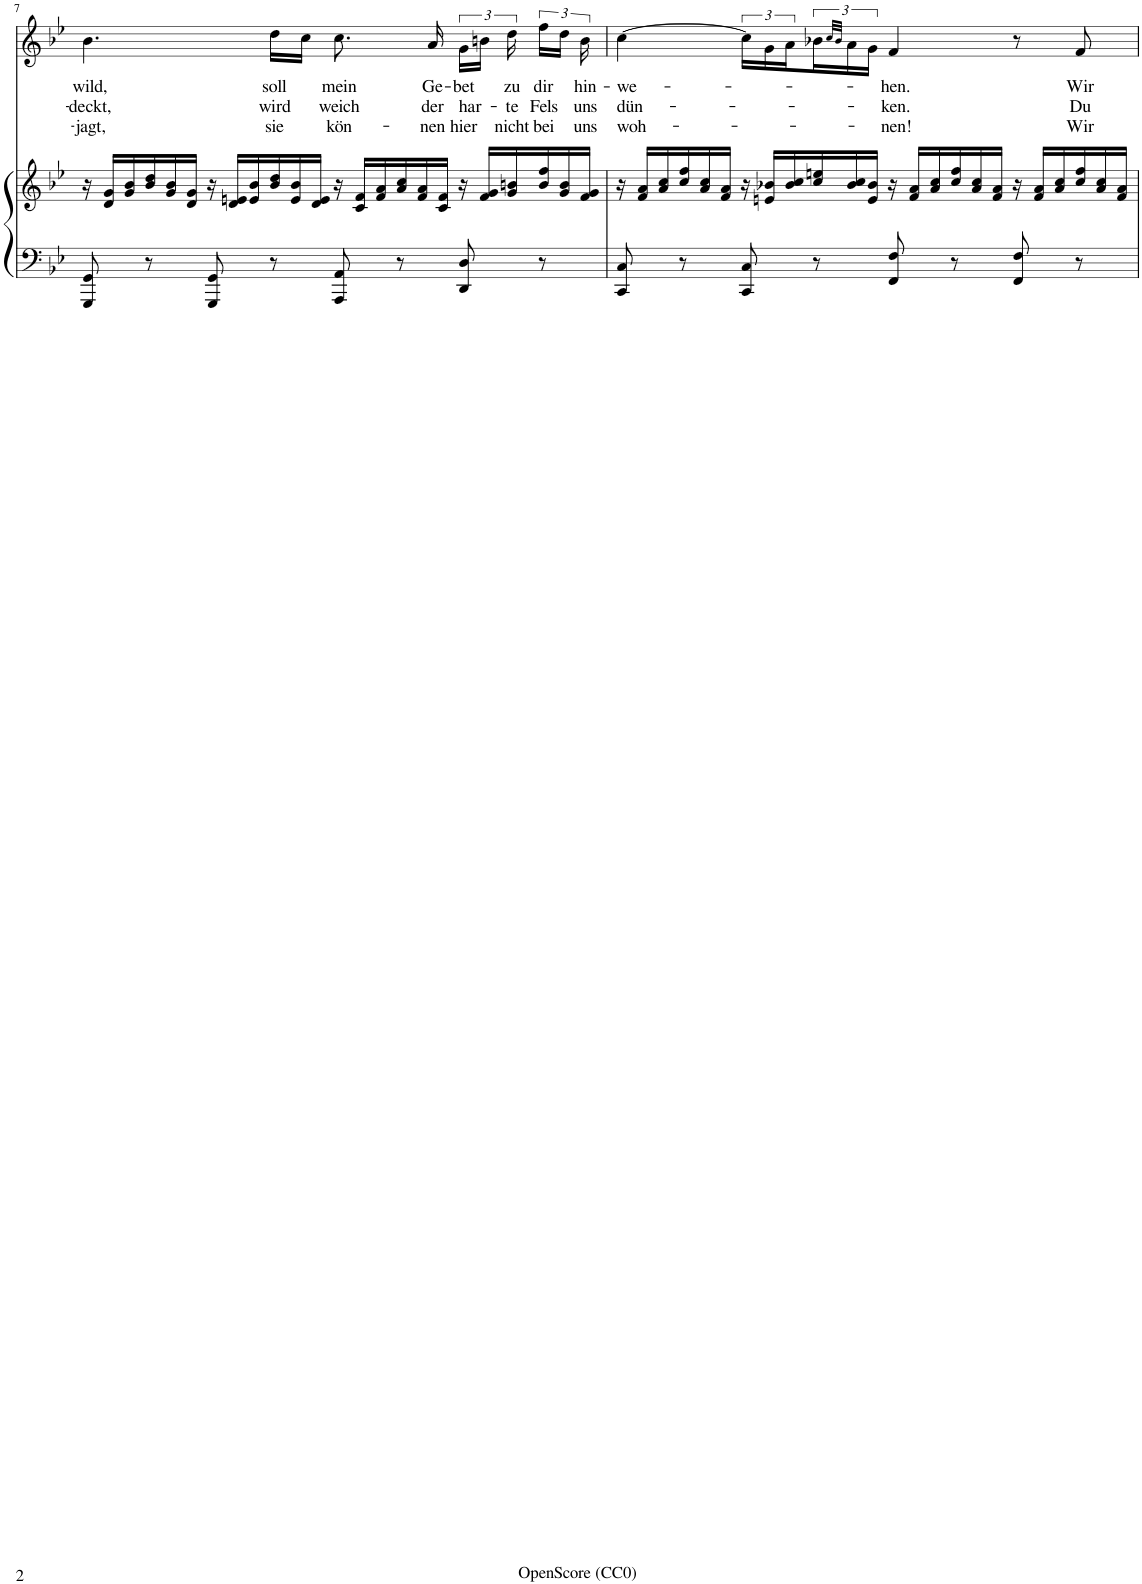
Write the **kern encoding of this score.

**kern	**kern	**kern	**text	**text	**text
*part2	*part2	*part1	*part1	*part1	*part1
*staff3	*staff2	*staff1	*staff1	*staff1	*staff1
*I"Pianoforte	*	*I"Singstimme Voice	*	*	*
*I'Pno	*	*	*	*	*
!!LO:PB:g=z
*clefF4	*clefG2	*clefG2	*	*	*
*k[b-e-]	*k[b-e-]	*k[b-e-]	*	*	*
*M4/4	*M4/4	*M4/4	*	*	*
=7	=7	=7	=7	=7	=7
!	!	!	!LO:LY:b	!LO:LY:b	!LO:LY:b
8GGG/ 8GG/	24r	4.b-\	wild,	-deckt,	-jagt,
.	24d/ 24g/LL	.	.	.	.
.	24g/ 24b-/	.	.	.	.
8r	24b-/ 24dd/	.	.	.	.
.	24g/ 24b-/	.	.	.	.
.	24d/ 24g/JJ	.	.	.	.
8GGG/ 8GG/	24r	.	.	.	.
.	24d/ 24en/LL	.	.	.	.
.	24e/ 24b-/	.	.	.	.
!	!	!	!LO:LY:b	!LO:LY:b	!LO:LY:b
8r	24b-/ 24dd/	16dd\LL	soll	wird	sie
.	24e/ 24b-/	.	.	.	.
.	.	16cc\JJ	.	.	.
.	24d/ 24e/JJ	.	.	.	.
!	!	!	!LO:LY:b	!LO:LY:b	!LO:LY:b
8AAA/ 8AA/	24r	8.cc\	mein	weich	kön-
.	24c/ 24f/LL	.	.	.	.
.	24f/ 24a/	.	.	.	.
8r	24a/ 24cc/	.	.	.	.
.	24f/ 24a/	.	.	.	.
!	!	!	!LO:LY:b	!LO:LY:b	!LO:LY:b
.	.	16a/	Ge-	der	-nen
.	24c/ 24f/JJ	.	.	.	.
!	!	!	!LO:LY:b	!LO:LY:b	!LO:LY:b
8DD/ 8D/	24r	24g\LL	-bet	har-	hier
.	24f/ 24g/LL	24bn\JJ	.	.	.
!	!	!	!LO:LY:b	!LO:LY:b	!LO:LY:b
.	24g/ 24bn/	24dd\	zu	-te	nicht
!	!	!	!LO:LY:b	!LO:LY:b	!LO:LY:b
8r	24b/ 24ff/	24ff\LL	dir	Fels	bei
.	24g/ 24b/	24dd\JJ	.	.	.
!	!	!	!LO:LY:b	!LO:LY:b	!LO:LY:b
.	24f/ 24g/JJ	24b\	hin-	uns	uns
=8	=8	=8	=8	=8	=8
!	!	!	!LO:LY:b	!LO:LY:b	!LO:LY:b
8CC/ 8C/	24r	[>4cc\	-we-	dün-	woh-
.	24f/ 24a/LL	.	.	.	.
.	24a/ 24cc/	.	.	.	.
8r	24cc/ 24ff/	.	.	.	.
.	24a/ 24cc/	.	.	.	.
.	24f/ 24a/JJ	.	.	.	.
8CC/ 8C/	24r	24cc\LL]	.	.	.
.	24en/ 24b-X/LL	24g\	.	.	.
.	24b-/ 24cc/	24a\	.	.	.
8r	24cc/ 24een/	24b-X\	.	.	.
.	.	32qcc/LLL	.	.	.
.	.	32qb-/JJJ	.	.	.
.	24b-/ 24cc/	24a\	.	.	.
.	24e/ 24b-/JJ	24g\JJ	.	.	.
!	!	!	!LO:LY:b	!LO:LY:b	!LO:LY:b
8FF/ 8F/	24r	4f/	-hen.	-ken.	-nen!
.	24f/ 24a/LL	.	.	.	.
.	24a/ 24cc/	.	.	.	.
8r	24cc/ 24ff/	.	.	.	.
.	24a/ 24cc/	.	.	.	.
.	24f/ 24a/JJ	.	.	.	.
8FF/ 8F/	24r	8r	.	.	.
.	24f/ 24a/LL	.	.	.	.
.	24a/ 24cc/	.	.	.	.
!	!	!	!LO:LY:b	!LO:LY:b	!LO:LY:b
8r	24cc/ 24ff/	8f/	Wir	Du	Wir
.	24a/ 24cc/	.	.	.	.
.	24f/ 24a/JJ	.	.	.	.
=	=	=	=	=	=
*-	*-	*-	*-	*-	*-
